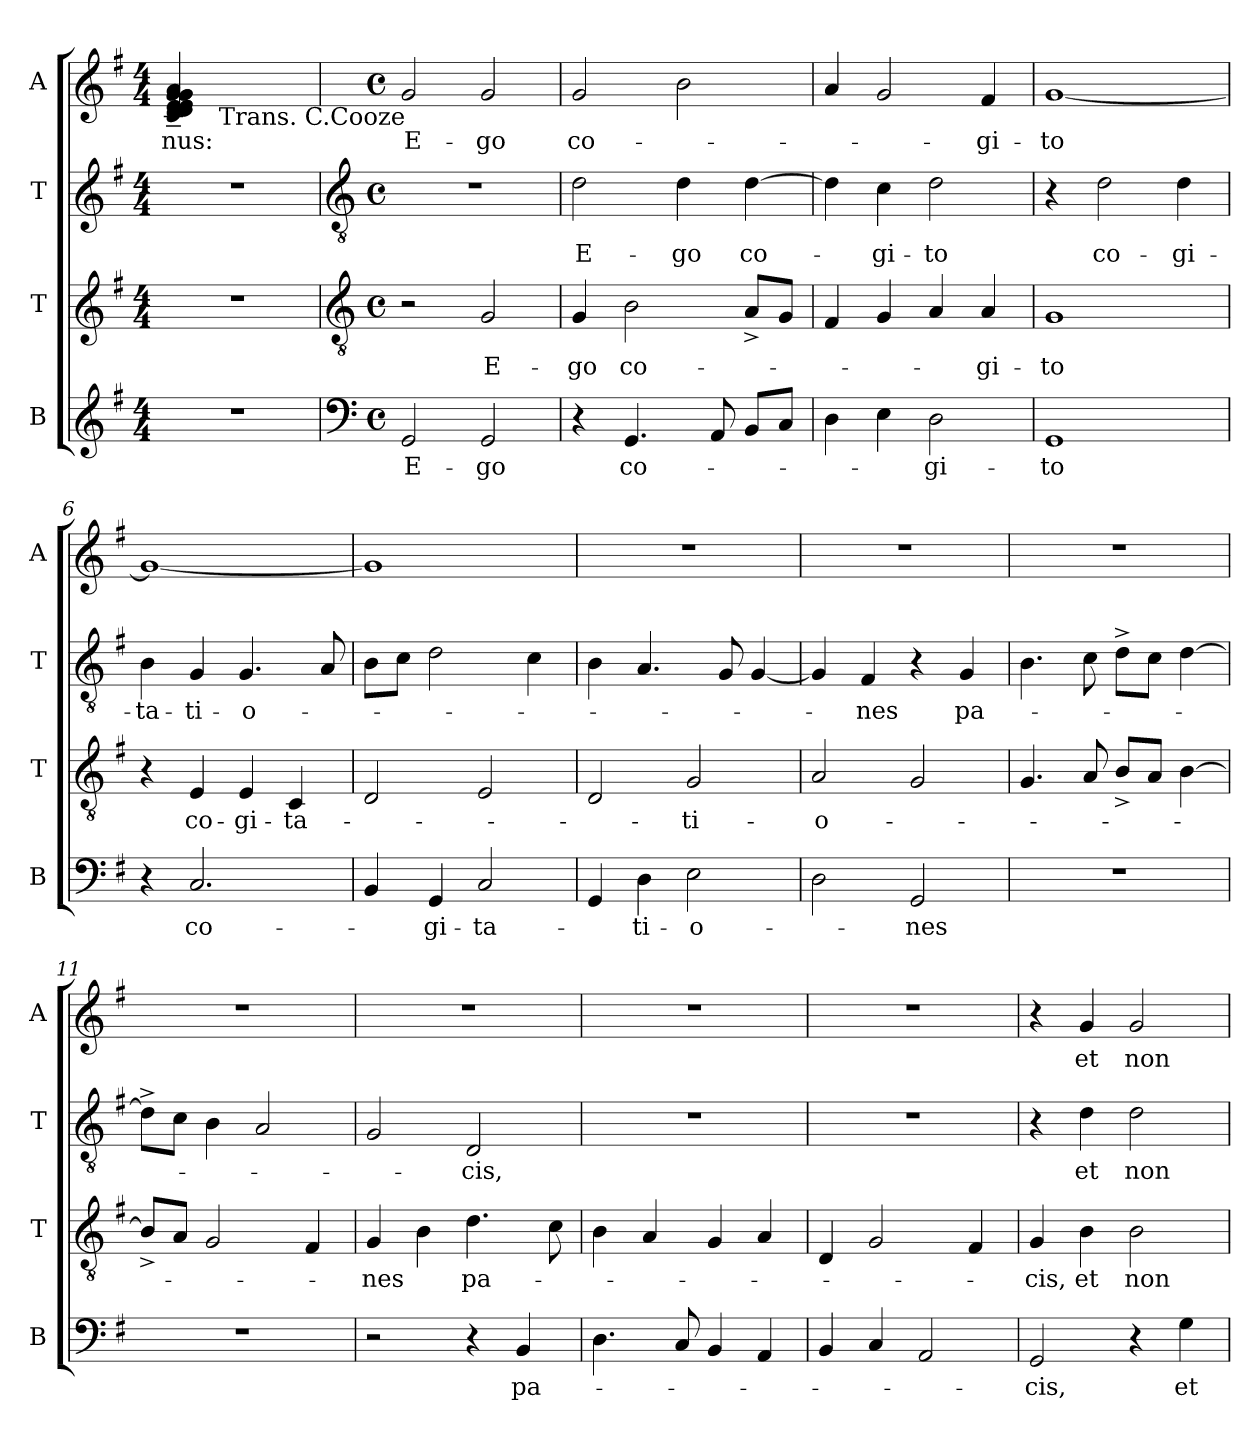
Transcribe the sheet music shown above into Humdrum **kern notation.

**kern	**text	**kern	**text	**kern	**text	**kern	**text
*part4	*part4	*part3	*part3	*part2	*part2	*part1	*part1
*staff4	*staff4	*staff3	*staff3	*staff2	*staff2	*staff1	*staff1
*I"B	*	*I"T	*	*I"T	*	*I"A	*
*I'B	*	*I'T	*	*I'T	*	*I'A	*
*clefG2	*	*clefG2	*	*clefG2	*	*clefG2	*
*k[f#]	*	*k[f#]	*	*k[f#]	*	*k[f#]	*
*G:	*	*G:	*	*G:	*	*G:	*
*M4/4	*	*M4/4	*	*M4/4	*	*M4/4	*
=1	=1	=1	=1	=1	=1	=1	=1
!	!	!	!	!	!	!	!LO:LY:b
1r	.	1r	.	1r	.	(4c/~< 4d/~< 4d/~< 4e/~< 4e/~< 4e/~< 4g/~< 4g/~< 4g/~< 4g/~< 4a/~<	-nus:
!	!	!	!	!	!	!LO:TX:b:t=Trans. C.Cooze	!
.	.	.	.	.	.	2.ryy	.
!!LO:LB:g=z
=2	=2	=2	=2	=2	=2	=2	=2
*clefF4	*	*clefGv2	*	*clefGv2	*	*	*
*M4/4	*	*M4/4	*	*M4/4	*	*M4/4	*
*met(c)	*	*met(c)	*	*met(c)	*	*met(c)	*
!	!LO:LY:b	!	!	!	!	!	!LO:LY:b
2GG/	E-	2r	.	1r	.	2g/	E-
!	!LO:LY:b	!	!LO:LY:b	!	!	!	!LO:LY:b
2GG/	-go	2G/	E-	.	.	2g/	-go
=3	=3	=3	=3	=3	=3	=3	=3
!	!	!	!LO:LY:b	!	!LO:LY:b	!	!LO:LY:b
4r	.	4G/	-go	2d\	E-	2g/	co-
!	!LO:LY:b	!	!LO:LY:b	!	!	!	!
4.GG/	co-	2B\	co-	.	.	.	.
!	!	!	!	!	!LO:LY:b	!	!
.	.	.	.	4d\	-go	2b\	.
8AA/	.	.	.	.	.	.	.
!	!	!	!	!	!LO:LY:b	!	!
8BB/L	.	8A^</L	.	[>4d\	co-	.	.
8C/J	.	8G/J	.	.	.	.	.
=4	=4	=4	=4	=4	=4	=4	=4
4D\	.	4F#/	.	4d\]	.	4a/	.
!	!	!	!	!	!LO:LY:b	!	!
4E\	.	4G/	.	4c\	-gi-	2g/	.
!	!LO:LY:b	!	!	!	!LO:LY:b	!	!
2D\	-gi-	4A/	.	2d\	-to	.	.
!	!	!	!LO:LY:b	!	!	!	!LO:LY:b
.	.	4A/	-gi-	.	.	4f#/	-gi-
=5	=5	=5	=5	=5	=5	=5	=5
!	!LO:LY:b	!	!LO:LY:b	!	!	!	!LO:LY:b
1GG	-to	1G	-to	4r	.	[<1g	-to
!	!	!	!	!	!LO:LY:b	!	!
.	.	.	.	2d\	co-	.	.
!	!	!	!	!	!LO:LY:b	!	!
.	.	.	.	4d\	-gi-	.	.
=6	=6	=6	=6	=6	=6	=6	=6
!	!	!	!	!	!LO:LY:b	!	!
4r	.	4r	.	4B\	-ta-	1g_	.
!	!LO:LY:b	!	!LO:LY:b	!	!LO:LY:b	!	!
2.C/	co-	4E/	co-	4G/	-ti-	.	.
!	!	!	!LO:LY:b	!	!LO:LY:b	!	!
.	.	4E/	-gi-	4.G/	-o-	.	.
!	!	!	!LO:LY:b	!	!	!	!
.	.	4C/	-ta-	.	.	.	.
.	.	.	.	8A/	.	.	.
=7	=7	=7	=7	=7	=7	=7	=7
4BB/	.	2D/	.	8B\L	.	1g]	.
.	.	.	.	8c\J	.	.	.
!	!LO:LY:b	!	!	!	!	!	!
4GG/	-gi-	.	.	2d\	.	.	.
!	!LO:LY:b	!	!	!	!	!	!
2C/	-ta-	2E/	.	.	.	.	.
.	.	.	.	4c\	.	.	.
!!LO:LB:g=z
=8	=8	=8	=8	=8	=8	=8	=8
4GG/	.	2D/	.	4B\	.	1r	.
!	!LO:LY:b	!	!	!	!	!	!
4D\	-ti-	.	.	4.A/	.	.	.
!	!LO:LY:b	!	!LO:LY:b	!	!	!	!
2E\	-o-	2G/	-ti-	.	.	.	.
.	.	.	.	8G/	.	.	.
.	.	.	.	[<4G/	.	.	.
=9	=9	=9	=9	=9	=9	=9	=9
!	!	!	!LO:LY:b	!	!	!	!
2D\	.	2A/	-o-	4G/]	.	1r	.
!	!	!	!	!	!LO:LY:b	!	!
.	.	.	.	4F#/	-nes	.	.
!	!LO:LY:b	!	!	!	!	!	!
2GG/	-nes	2G/	.	4r	.	.	.
!	!	!	!	!	!LO:LY:b	!	!
.	.	.	.	4G/	pa-	.	.
=10	=10	=10	=10	=10	=10	=10	=10
1r	.	4.G/	.	4.B\	.	1r	.
.	.	8A/	.	8c\	.	.	.
.	.	8B^</L	.	8d^>\L	.	.	.
.	.	8A/J	.	8c\J	.	.	.
.	.	[>4B\	.	[>4d\	.	.	.
=11	=11	=11	=11	=11	=11	=11	=11
1r	.	8B^</L]	.	8d^>\L]	.	1r	.
.	.	8A/J	.	8c\J	.	.	.
.	.	2G/	.	4B\	.	.	.
.	.	.	.	2A/	.	.	.
.	.	4F#/	.	.	.	.	.
=12	=12	=12	=12	=12	=12	=12	=12
!	!	!	!LO:LY:b	!	!	!	!
2r	.	4G/	-nes	2G/	.	1r	.
.	.	4B\	.	.	.	.	.
!	!	!	!LO:LY:b	!	!LO:LY:b	!	!
4r	.	4.d\	pa-	2D/	-cis,	.	.
!	!LO:LY:b	!	!	!	!	!	!
4BB/	pa-	.	.	.	.	.	.
.	.	8c\	.	.	.	.	.
=13	=13	=13	=13	=13	=13	=13	=13
4.D\	.	4B\	.	1r	.	1r	.
.	.	4A/	.	.	.	.	.
8C/	.	.	.	.	.	.	.
4BB/	.	4G/	.	.	.	.	.
4AA/	.	4A/	.	.	.	.	.
=14	=14	=14	=14	=14	=14	=14	=14
4BB/	.	4D/	.	1r	.	1r	.
4C/	.	2G/	.	.	.	.	.
2AA/	.	.	.	.	.	.	.
.	.	4F#/	.	.	.	.	.
!!LO:LB:g=z
=15	=15	=15	=15	=15	=15	=15	=15
!	!LO:LY:b	!	!LO:LY:b	!	!	!	!
2GG/	-cis,	4G/	-cis,	4r	.	4r	.
!	!	!	!LO:LY:b	!	!LO:LY:b	!	!LO:LY:b
.	.	4B\	et	4d\	et	4g/	et
!	!	!	!LO:LY:b	!	!LO:LY:b	!	!LO:LY:b
4r	.	2B\	non	2d\	non	2g/	non
!	!LO:LY:b	!	!	!	!	!	!
4G\	et	.	.	.	.	.	.
=	=	=	=	=	=	=	=
*-	*-	*-	*-	*-	*-	*-	*-
